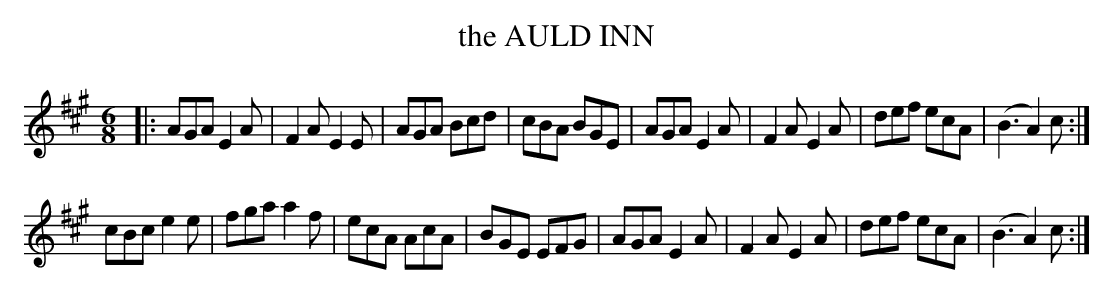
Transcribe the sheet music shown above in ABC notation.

X:1
T: the AULD INN
M: 6/8
L: 1/8
K: A
|:\
AGA E2A | F2A E2E | AGA Bcd | cBA BGE |\
AGA E2A | F2A E2A | def ecA | (B3 A2)c :|
cBc e2e | fga a2f | ecA AcA | BGE EFG |\
AGA E2A | F2A E2A | def ecA | (B3 A2)c :|
